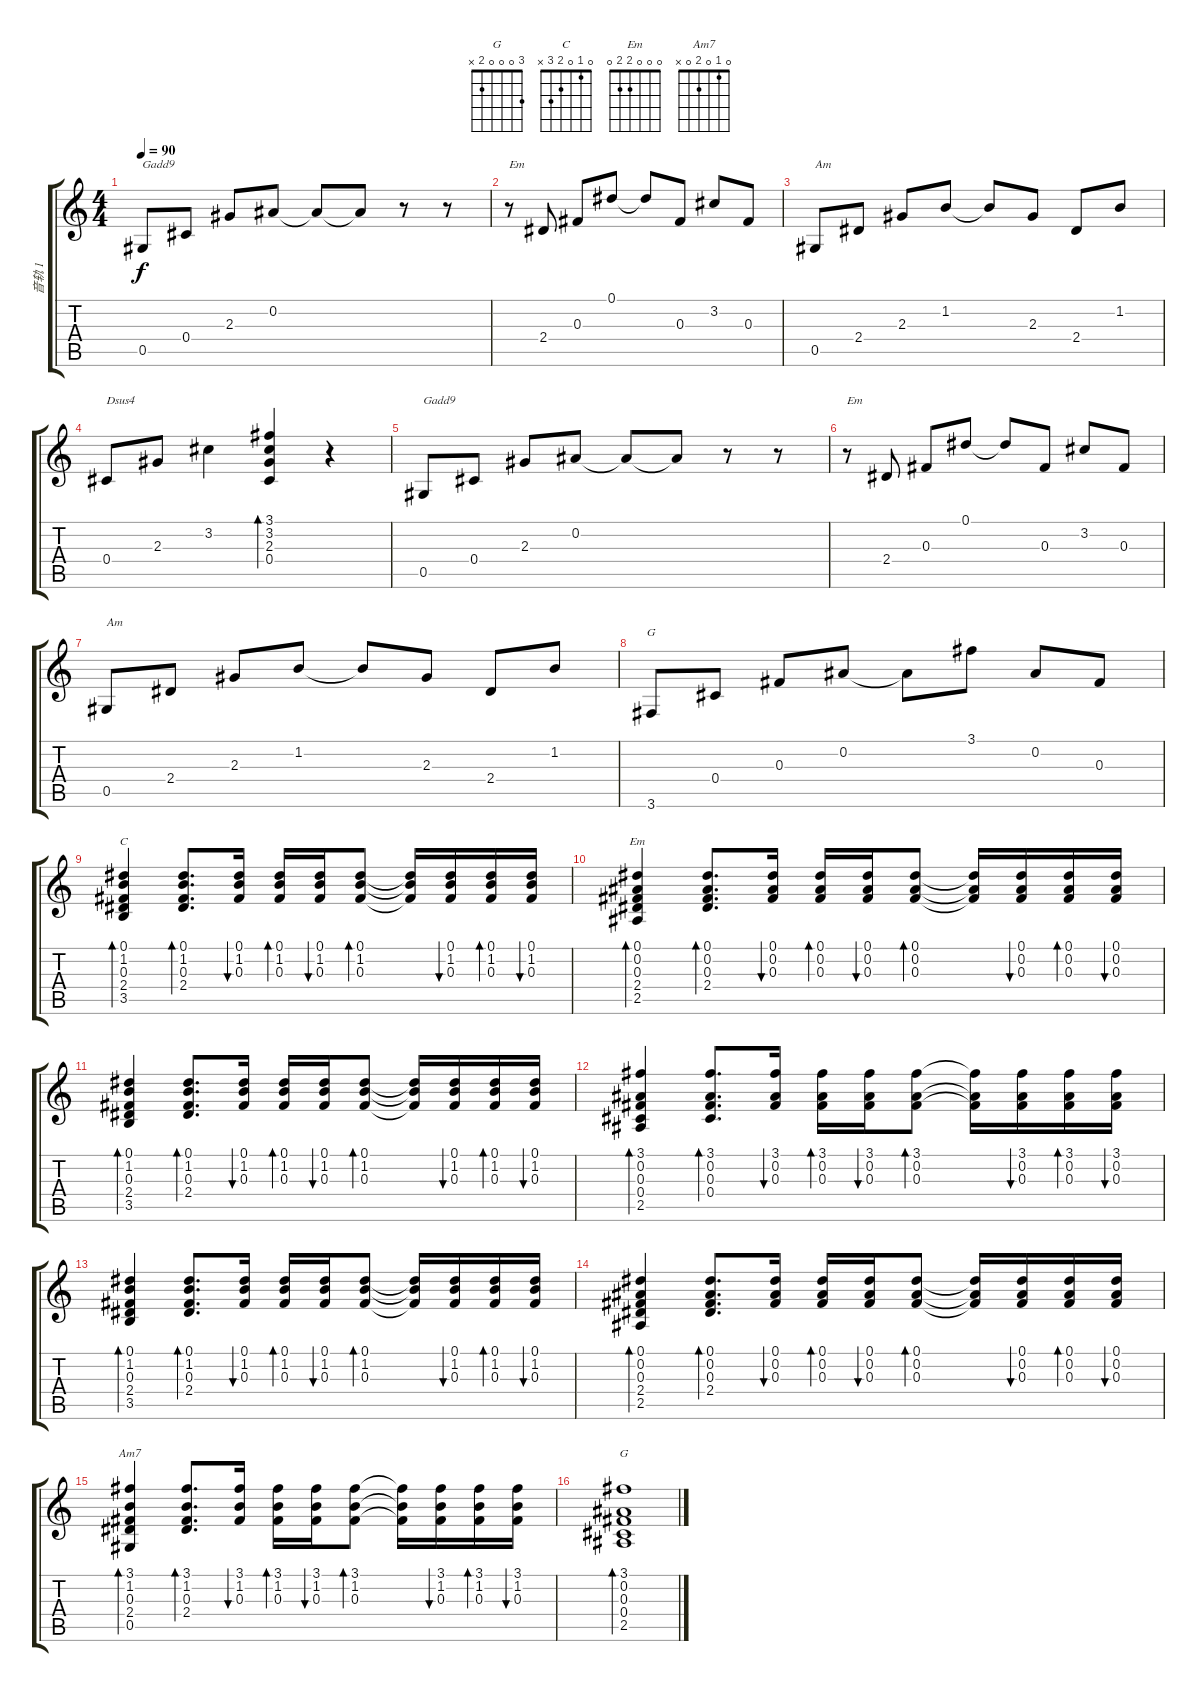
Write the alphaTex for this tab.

\track ("音轨 1" "音轨 1") {instrument acousticguitarsteel}
\staff {score tabs}
\tuning (Eb4 Bb3 Gb3 Db3 Ab2 Eb2) {hide}
\chord ("G" 3 0 0 0 2 3)
\chord ("C" 0 1 0 2 3 x)
\chord ("Em" 0 0 0 2 2 0)
\chord ("Am7" 0 1 0 2 0 x)
\chord ("G" 3 0 0 0 2 x)
\ts (4 4)
\tempo 90
\clef g2
\ks c
0.5.8{txt "Gadd9" dy f} 0.4.8 2.3.8 0.2.8 0.2{t}.8 0.2{t}.8 r.8 r.8 |
r.8{txt "Em"} 2.4.8 0.3.8 0.1.8 0.1{t}.8 0.3.8 3.2.8 0.3.8 |
0.5.8{txt "Am"} 2.4.8 2.3.8 1.2.8 1.2{t}.8 2.3.8 2.4.8 1.2.8 |
0.4.8{txt "Dsus4"} 2.3.8 3.2.4 (3.1 3.2 2.3 0.4).4{bd 240} r.4 |
0.5.8{txt "Gadd9"} 0.4.8 2.3.8 0.2.8 0.2{t}.8 0.2{t}.8 r.8 r.8 |
r.8{txt "Em"} 2.4.8 0.3.8 0.1.8 0.1{t}.8 0.3.8 3.2.8 0.3.8 |
0.5.8{txt "Am"} 2.4.8 2.3.8 1.2.8 1.2{t}.8 2.3.8 2.4.8 1.2.8 |
3.6.8{ch "G"} 0.4.8 0.3.8 0.2.8 0.2{t}.8 3.1.8 0.2.8 0.3.8 |
(0.1 1.2 0.3 2.4 3.5).4{bd 30 ch "C"} (0.1 1.2 0.3 2.4).8{d bd 30} (0.1 1.2 0.3).16{bu 30} (0.1 1.2 0.3).16{bd 30} (0.1 1.2 0.3).16{bu 30} (0.1 1.2 0.3).8{bd 30} (0.1{t} 1.2{t} 0.3{t}).16 (0.1 1.2 0.3).16{bu 30} (0.1 1.2 0.3).16{bd 30} (0.1 1.2 0.3).16{bu 30} |
(0.1 0.2 0.3 2.4 2.5).4{bd 30 ch "Em"} (0.1 0.2 0.3 2.4).8{d bd 30} (0.1 0.2 0.3).16{bu 30} (0.1 0.2 0.3).16{bd 30} (0.1 0.2 0.3).16{bu 30} (0.1 0.2 0.3).8{bd 30} (0.1{t} 0.2{t} 0.3{t}).16 (0.1 0.2 0.3).16{bu 30} (0.1 0.2 0.3).16{bd 30} (0.1 0.2 0.3).16{bu 30} |
(0.1 1.2 0.3 2.4 3.5).4{bd 30} (0.1 1.2 0.3 2.4).8{d bd 30} (0.1 1.2 0.3).16{bu 30} (0.1 1.2 0.3).16{bd 30} (0.1 1.2 0.3).16{bu 30} (0.1 1.2 0.3).8{bd 30} (0.1{t} 1.2{t} 0.3{t}).16 (0.1 1.2 0.3).16{bu 30} (0.1 1.2 0.3).16{bd 30} (0.1 1.2 0.3).16{bu 30} |
(3.1 0.2 0.3 0.4 2.5).4{bd 30} (3.1 0.2 0.3 0.4).8{d bd 30} (3.1 0.2 0.3).16{bu 30} (3.1 0.2 0.3).16{bd 30} (3.1 0.2 0.3).16{bu 30} (3.1 0.2 0.3).8{bd 30} (3.1{t} 0.2{t} 0.3{t}).16 (3.1 0.2 0.3).16{bu 30} (3.1 0.2 0.3).16{bd 30} (3.1 0.2 0.3).16{bu 30} |
(0.1 1.2 0.3 2.4 3.5).4{bd 30} (0.1 1.2 0.3 2.4).8{d bd 30} (0.1 1.2 0.3).16{bu 30} (0.1 1.2 0.3).16{bd 30} (0.1 1.2 0.3).16{bu 30} (0.1 1.2 0.3).8{bd 30} (0.1{t} 1.2{t} 0.3{t}).16 (0.1 1.2 0.3).16{bu 30} (0.1 1.2 0.3).16{bd 30} (0.1 1.2 0.3).16{bu 30} |
(0.1 0.2 0.3 2.4 2.5).4{bd 30} (0.1 0.2 0.3 2.4).8{d bd 30} (0.1 0.2 0.3).16{bu 30} (0.1 0.2 0.3).16{bd 30} (0.1 0.2 0.3).16{bu 30} (0.1 0.2 0.3).8{bd 30} (0.1{t} 0.2{t} 0.3{t}).16 (0.1 0.2 0.3).16{bu 30} (0.1 0.2 0.3).16{bd 30} (0.1 0.2 0.3).16{bu 30} |
(3.1 1.2 0.3 2.4 0.5).4{bd 30 ch "Am7"} (3.1 1.2 0.3 2.4).8{d bd 30} (3.1 1.2 0.3).16{bu 30} (3.1 1.2 0.3).16{bd 30} (3.1 1.2 0.3).16{bu 30} (3.1 1.2 0.3).8{bd 30} (3.1{t} 1.2{t} 0.3{t}).16 (3.1 1.2 0.3).16{bu 30} (3.1 1.2 0.3).16{bd 30} (3.1 1.2 0.3).16{bu 30} |
(3.1 0.2 0.3 0.4 2.5).1{bd 480 ch "G"}
